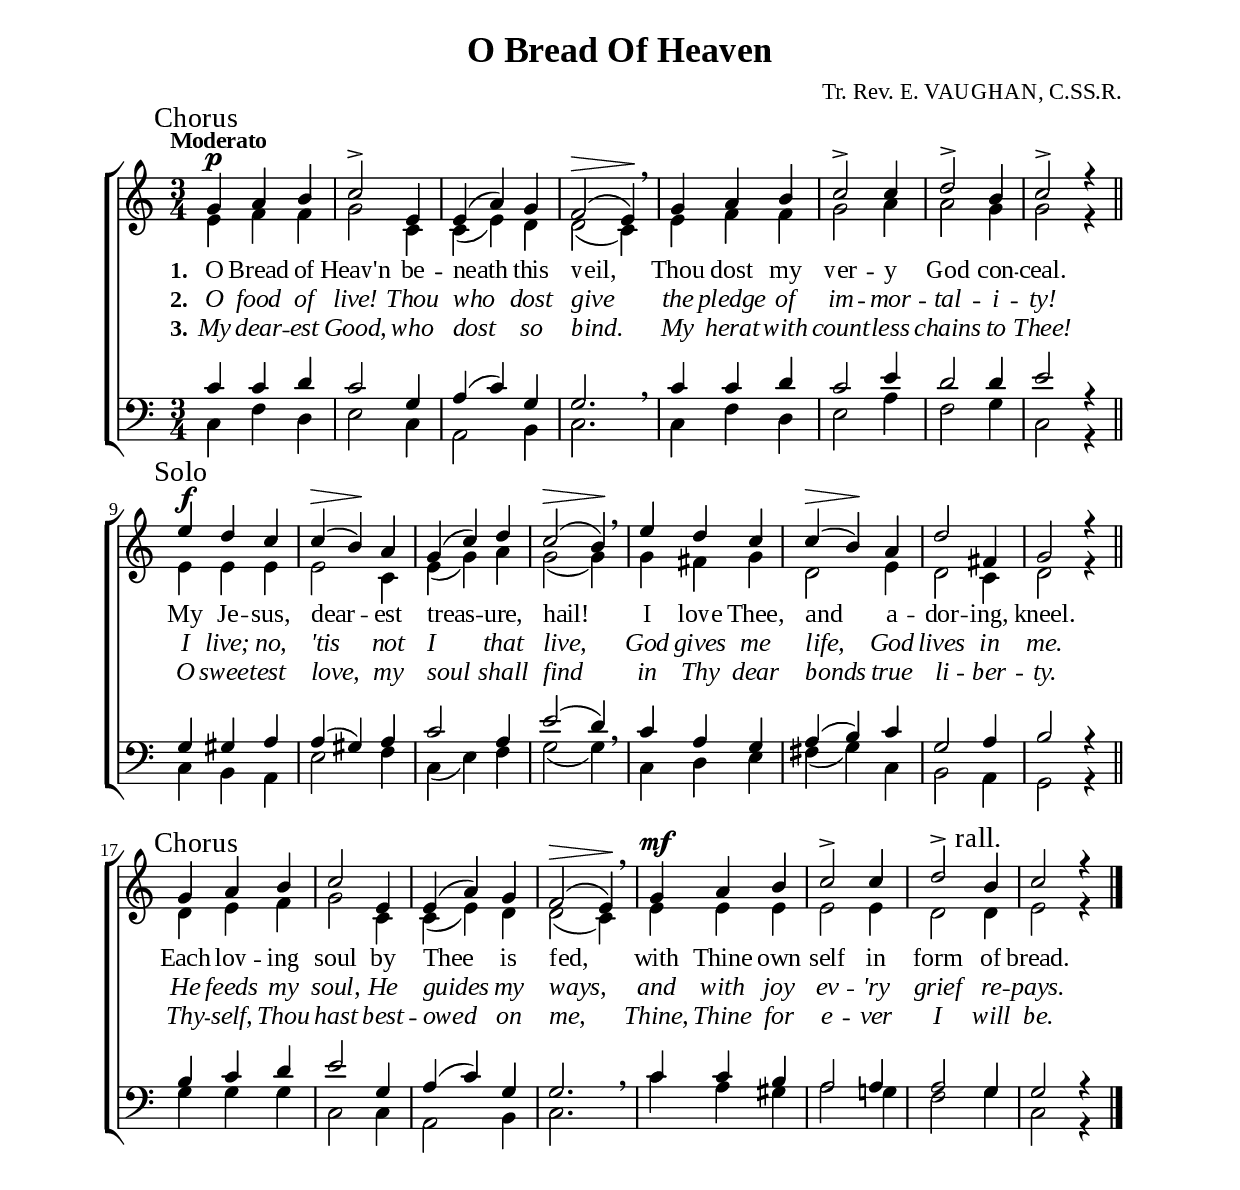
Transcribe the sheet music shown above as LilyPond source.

\version "2.18.2"

\header {
  title = "O Bread Of Heaven"
  composer = "Tr. Rev. E. VAUGHAN, C.SS.R."
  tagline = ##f
}

global= {
  \key c \major
  \time 3/4
  \tempo "Moderato"
  \dynamicUp
}

\paper {
  #(set-paper-size "a4")
  top-margin = 15\mm
  bottom-marign = 15\mm
  left-margin = 20\mm
  right-margin = 20\mm
  indent = #0
  #(define fonts
	 (make-pango-font-tree "Liberation Serif"
	 		       "Liberation Serif"
			       "Liberation Serif"
			       (/ 20 20)))
}

printItalic = \with {
  \override LyricText.font-shape = #'italic
}

% Soprano verse music
musicVerseSoprano = \relative c' {
  \mark "Chorus"
  %{ 01 %} g'4 \p a b |
  %{ 02 %} c2-> e,4 |
  %{ 03 %} e (a) g |
  %{ 04 %} f2 \> (e4) \! \breathe |
  %{ 05 %} g a b |
  %{ 06 %} c2-> c4 |
  %{ 07 %} d2-> b4 |
  %{ 08 %} c2-> r4 \bar "||"
  %{ 09 %} \mark "Solo"
                  e \f d c |
  %{ 10 %} c \> (b) \! a |
  %{ 11 %} g (c) d |
  %{ 12 %} c2 \> (b4) \! \breathe |
  %{ 13 %} e d c |
  %{ 14 %} c \> (b) \! a |
  %{ 15 %} d2 fis,4 |
  %{ 16 %} g2 r4 \bar "||"
  %{ 17 %} \mark "Chorus"
                  g a b |
  %{ 18 %} c2 e,4 |
  %{ 19 %} e (a) g |
  %{ 20 %} f2 \> (e4) \! \breathe |
  %{ 21 %} g \mf a b |
  %{ 22 %} c2-> c4 |
  %{ 23 %} d2-> \mark "rall." b4 |
  %{ 24 %} c2 r4 \bar "|."
}

% Alto verse music
musicVerseAlto = \relative c' {
  %{ 01 %} e4 f f |
  %{ 02 %} g2 c,4 |
  %{ 03 %} c (e) d |
  %{ 04 %} d2 (c4) |
  %{ 05 %} e f f |
  %{ 06 %} g2 a4 |
  %{ 07 %} a2 g4 |
  %{ 08 %} g2 r4 \bar "||"
  %{ 09 %} e e e |
  %{ 10 %} e2 c4 |
  %{ 11 %} e (g) a |
  %{ 12 %} g2 (g4) |
  %{ 13 %} g fis g |
  %{ 14 %} d2 e4 |
  %{ 15 %} d2 c4 |
  %{ 16 %} d2 r4 \bar "||"
  %{ 17 %} d e f |
  %{ 18 %} g2 c,4 |
  %{ 19 %} c (e) d |
  %{ 20 %} d2 (c4) |
  %{ 21 %} e e e |
  %{ 22 %} e2 e4 |
  %{ 23 %} d2 d4 |
  %{ 24 %} e2 r4 \bar "|."
}

% Tenor verse music
musicVerseTenor = \relative c' {
  %{ 01 %} c4 c d |
  %{ 02 %} c2 g4 |
  %{ 03 %} a (c) g |
  %{ 04 %} g2. \breathe |
  %{ 05 %} c4 c d |
  %{ 06 %} c2 e4 |
  %{ 07 %} d2 d4 |
  %{ 08 %} e2 r4 \bar "||"
  %{ 09 %} g, gis a |
  %{ 10 %} a (gis) a |
  %{ 11 %} c2 a4 |
  %{ 12 %} e'2 (d4) \breathe |
  %{ 13 %} c a g |
  %{ 14 %} a (b) c |
  %{ 15 %} g2 a4 |
  %{ 16 %} b2 r4 \bar "||"
  %{ 17 %} b c d |
  %{ 18 %} e2 g,4 |
  %{ 19 %} a (c) g |
  %{ 20 %} g2. \breathe |
  %{ 21 %} c4 c b |
  %{ 22 %} a2 a4 |
  %{ 23 %} a2 g4 |
  %{ 24 %} g2 r4 \bar "|."
}

% Basso verse music
musicVerseBasso = \relative c {
  %{ 01 %} c4 f d |
  %{ 02 %} e2 c4 |
  %{ 03 %} a2 b4 |
  %{ 04 %} c2. |
  %{ 05 %} c4 f d |
  %{ 06 %} e2 a4 |
  %{ 07 %} f2 g4 |
  %{ 08 %} c,2 r4 |
  %{ 09 %} c b a |
  %{ 10 %} e'2 f4 |
  %{ 11 %} c (e) f |
  %{ 12 %} g2 (g4) |
  %{ 13 %} c, d e |
  %{ 14 %} fis (g) c, |
  %{ 15 %} b2 a4 |
  %{ 16 %} g2 r4 |
  %{ 17 %} g' g g |
  %{ 18 %} c,2 c4 |
  %{ 19 %} a2 b4 |
  %{ 20 %} c2. |
  %{ 21 %} c'4 a gis |
  %{ 22 %} a2 g!4 |
  %{ 23 %} f2 g4 |
  %{ 24 %} c,2 r4 \bar "|."
}

% Verse lyrics
verseOne = \lyricmode {
  \set stanza = #"1."
  O Bread of Heav'n be -- neath this veil, Thou dost my ver -- y God con -- ceal.
  My Je -- sus, dear -- est treas -- ure, hail! I love Thee, and a -- dor -- ing, kneel.
  Each lov -- ing soul by Thee is fed, with Thine own self in form of bread.
}

verseTwo = \lyricmode {
  \set stanza = #"2."
  O food of live! Thou who dost give the pledge of im -- mor -- tal -- i -- ty!
  I live; no, 'tis not I that live, God gives me life, God lives in me.
  He feeds my soul, He guides my ways, and with joy ev -- 'ry grief re -- pays.
}

verseThree = \lyricmode {
  \set stanza = #"3."
  My dear -- est Good, who dost so bind. My herat with count -- less chains to Thee!
  O sweet -- est love, my soul shall find in Thy dear bonds true li -- ber -- ty.
  Thy -- self, Thou hast best -- owed on me, Thine, Thine for e -- ver I will be.
}

% Layout
\score {
    \new ChoirStaff <<
      \new Staff <<
        \clef "treble"
        \new Voice = "sopranos" { \voiceOne \global \stemUp \slurUp \musicVerseSoprano }
        \new Voice = "alto" { \voiceTwo \global \stemDown \slurDown \musicVerseAlto }
      >>
      \new Lyrics \lyricsto sopranos \verseOne
      \new Lyrics \printItalic \lyricsto sopranos \verseTwo
      \new Lyrics \printItalic \lyricsto sopranos \verseThree
      \new Staff <<
        \clef "bass"
        \new Voice = "tenor" { \voiceOne \global \stemUp \slurUp \musicVerseTenor }
        \new Voice = "basso" { \voiceTwo \global \stemDown \slurDown \musicVerseBasso }
      >>
    >>
}
